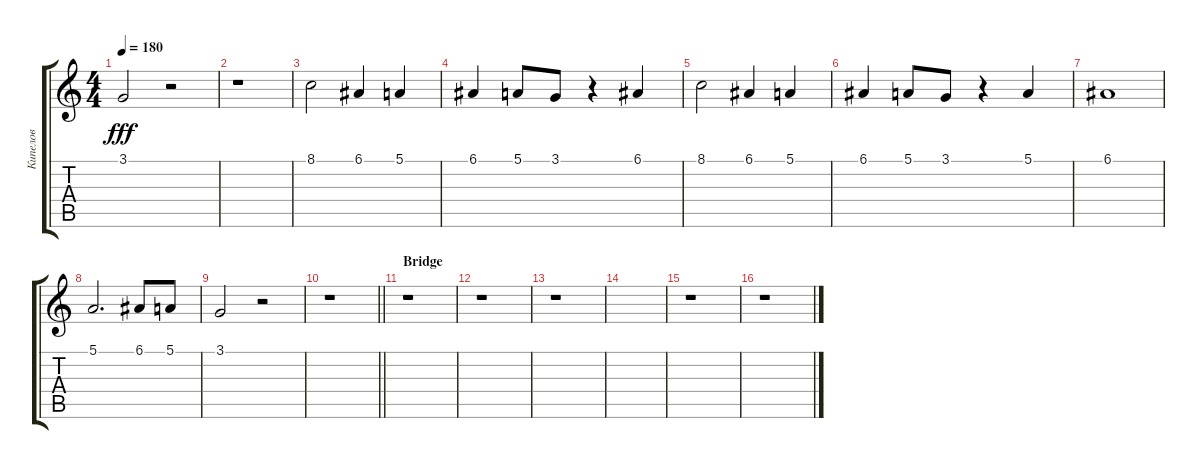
\track ("Кипелов" "Кипелов") {instrument tenorsax}
\staff {score tabs}
\tuning (E4 B3 G3 D3 A2 E2) {hide}
\ts (4 4)
\tempo 180
\clef g2
\ks c
3.1.2{dy fff} r.2 |
r.1 |
8.1.2 6.1.4 5.1.4 |
6.1.4 5.1.8 3.1.8 r.4 6.1.4 |
8.1.2 6.1.4 5.1.4 |
6.1.4 5.1.8 3.1.8 r.4 5.1.4 |
6.1.1 |
5.1.2{d} 6.1.8 5.1.8 |
3.1.2 r.2 |
\barLineRight lightlight
r.1 |
\section ("" "Bridge")
r.1 |
r.1 |
r.1 |
|
r.1 |
r.1
